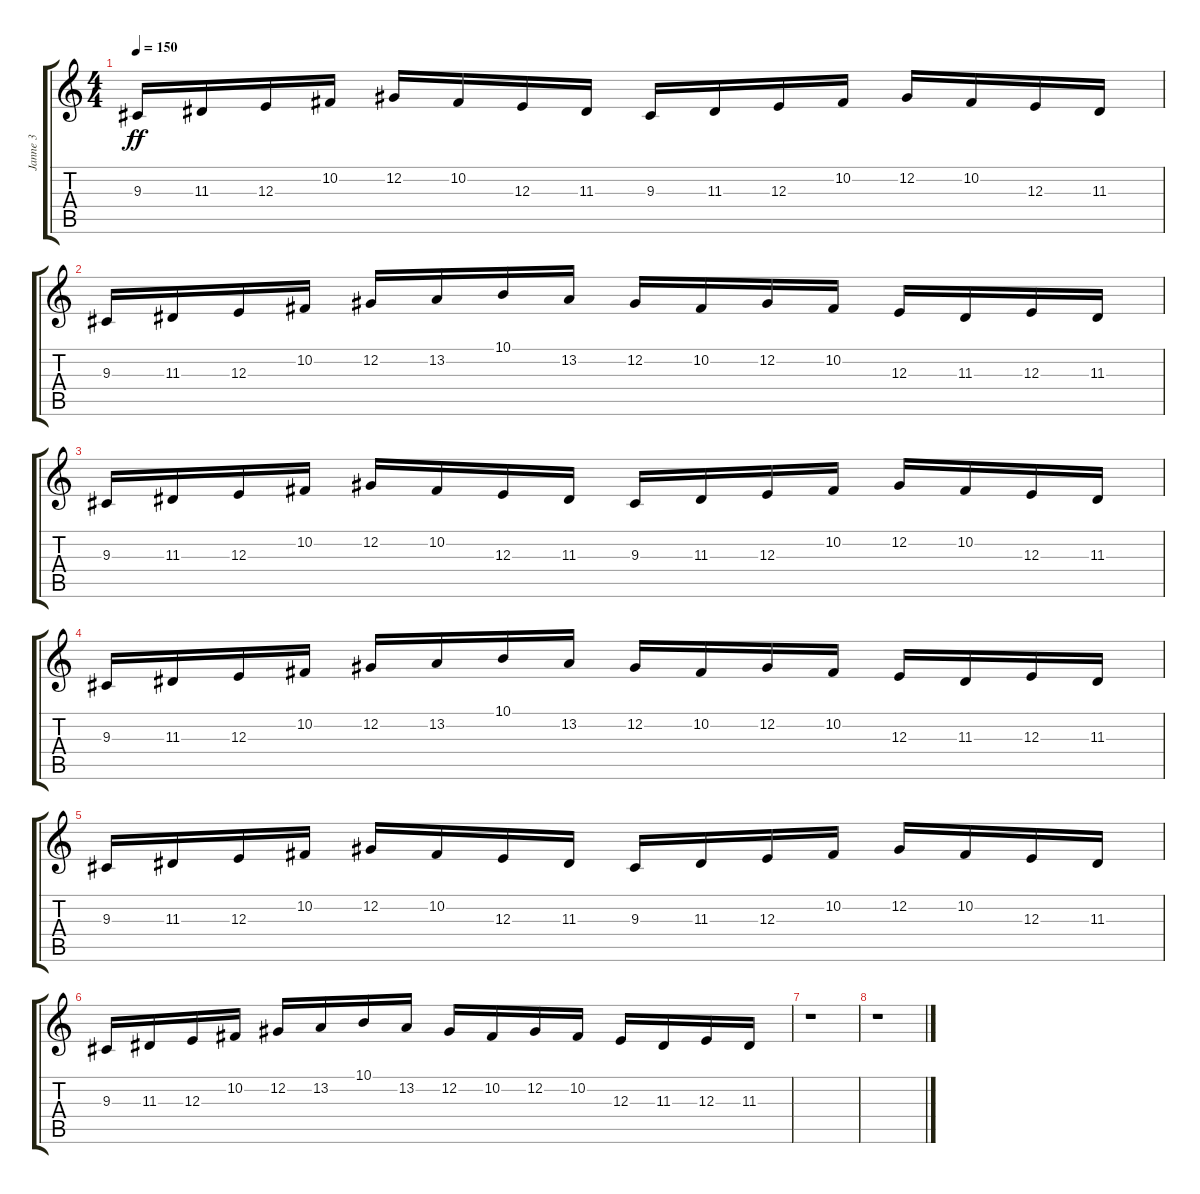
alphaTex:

\track ("Janne 3" "Janne 3") {instrument harpsichord}
\staff {score tabs}
\tuning (Db4 Ab3 E3 B2 Gb2 Db2) {hide}
\ts (4 4)
\tempo 150
\clef g2
\ks c
9.3.16{dy ff} 11.3.16 12.3.16 10.2.16 12.2.16 10.2.16 12.3.16 11.3.16 9.3.16 11.3.16 12.3.16 10.2.16 12.2.16 10.2.16 12.3.16 11.3.16 |
9.3.16 11.3.16 12.3.16 10.2.16 12.2.16 13.2.16 10.1.16 13.2.16 12.2.16 10.2.16 12.2.16 10.2.16 12.3.16 11.3.16 12.3.16 11.3.16 |
9.3.16 11.3.16 12.3.16 10.2.16 12.2.16 10.2.16 12.3.16 11.3.16 9.3.16 11.3.16 12.3.16 10.2.16 12.2.16 10.2.16 12.3.16 11.3.16 |
9.3.16 11.3.16 12.3.16 10.2.16 12.2.16 13.2.16 10.1.16 13.2.16 12.2.16 10.2.16 12.2.16 10.2.16 12.3.16 11.3.16 12.3.16 11.3.16 |
9.3.16 11.3.16 12.3.16 10.2.16 12.2.16 10.2.16 12.3.16 11.3.16 9.3.16 11.3.16 12.3.16 10.2.16 12.2.16 10.2.16 12.3.16 11.3.16 |
9.3.16 11.3.16 12.3.16 10.2.16 12.2.16 13.2.16 10.1.16 13.2.16 12.2.16 10.2.16 12.2.16 10.2.16 12.3.16 11.3.16 12.3.16 11.3.16 |
r.1 |
r.1
